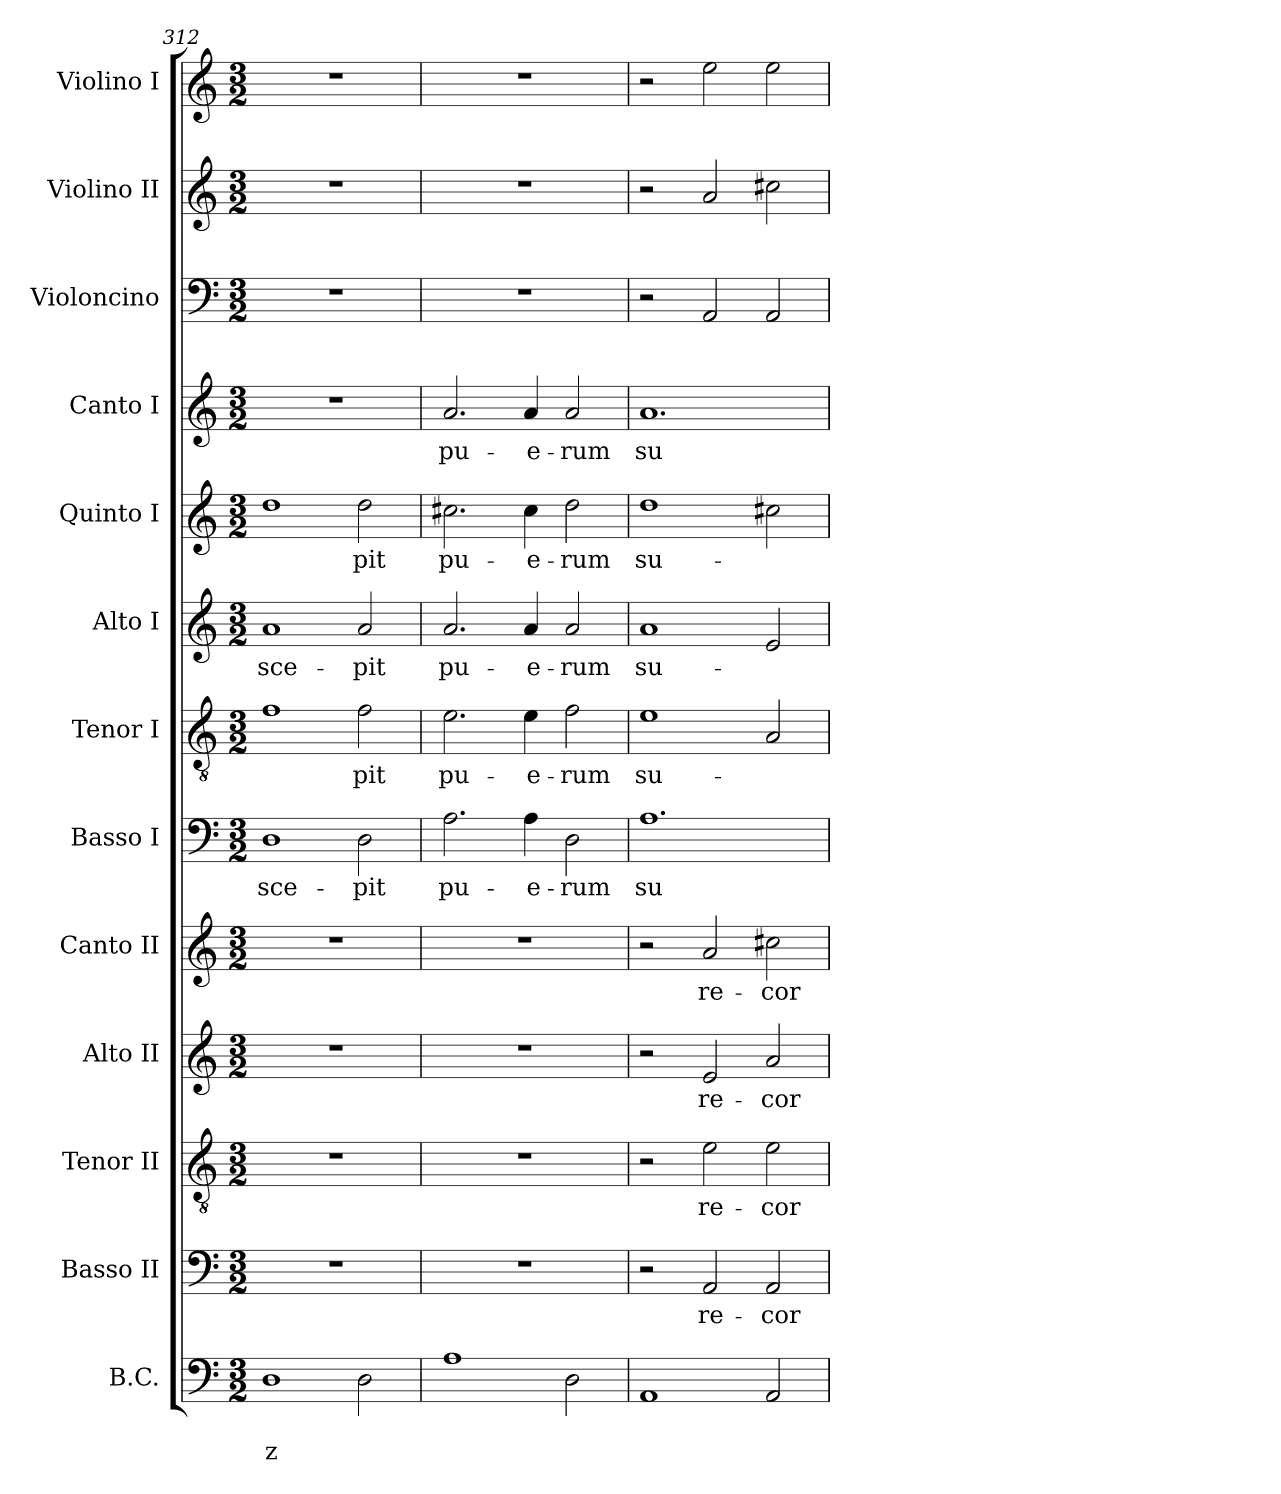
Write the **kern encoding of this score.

**kern	**text	**text	**kern	**text	**kern	**text	**kern	**text	**kern	**text	**kern	**text	**kern	**text	**kern	**text	**kern	**text	**kern	**text	**kern	**kern	**kern
*part13	*part13	*part13	*part12	*part12	*part11	*part11	*part10	*part10	*part9	*part9	*part8	*part8	*part7	*part7	*part6	*part6	*part5	*part5	*part4	*part4	*part3	*part2	*part1
*staff13	*staff13	*staff13	*staff12	*staff12	*staff11	*staff11	*staff10	*staff10	*staff9	*staff9	*staff8	*staff8	*staff7	*staff7	*staff6	*staff6	*staff5	*staff5	*staff4	*staff4	*staff3	*staff2	*staff1
*I"B.C.	*	*	*I"Basso II	*	*I"Tenor II	*	*I"Alto II	*	*I"Canto II	*	*I"Basso I	*	*I"Tenor I	*	*I"Alto I	*	*I"Quinto I	*	*I"Canto I	*	*I"Violoncino	*I"Violino II	*I"Violino I
*I'BC	*	*	*I'B 2	*	*I'T 2	*	*I'A 2	*	*I'C 2	*	*I'B 1	*	*I'T 1	*	*I'A 1	*	*I'Q 1	*	*I'C 1	*	*	*I'Vln. II	*I'Vln. I
*clefF4	*	*	*clefF4	*	*clefGv2	*	*clefG2	*	*clefG2	*	*clefF4	*	*clefGv2	*	*clefG2	*	*clefG2	*	*clefG2	*	*clefF4	*clefG2	*clefG2
*k[]	*	*	*k[]	*	*k[]	*	*k[]	*	*k[]	*	*k[]	*	*k[]	*	*k[]	*	*k[]	*	*k[]	*	*k[]	*k[]	*k[]
*C:	*	*	*C:	*	*C:	*	*C:	*	*C:	*	*C:	*	*C:	*	*C:	*	*C:	*	*C:	*	*C:	*C:	*C:
*M3/2	*	*	*M3/2	*	*M3/2	*	*M3/2	*	*M3/2	*	*M3/2	*	*M3/2	*	*M3/2	*	*M3/2	*	*M3/2	*	*M3/2	*M3/2	*M3/2
=312	=312	=312	=312	=312	=312	=312	=312	=312	=312	=312	=312	=312	=312	=312	=312	=312	=312	=312	=312	=312	=312	=312	=312
!	!	!LO:LY:b	!	!	!	!	!	!	!	!	!	!	!	!	!	!	!	!	!	!	!	!	!
!	!	!	!	!	!	!	!	!	!	!	!	!LO:LY:b	!	!	!	!	!	!	!	!	!	!	!
!	!	!	!	!	!	!	!	!	!	!	!	!	!	!	!	!LO:LY:b	!	!	!	!	!	!	!
1D	.	z	1.r	.	1.r	.	1.r	.	1.r	.	1D	-sce-	1f	.	1a	-sce-	1dd	.	1.r	.	1.r	1.r	1.r
!	!	!	!	!	!	!	!	!	!	!	!	!LO:LY:b	!	!	!	!	!	!	!	!	!	!	!
!	!	!	!	!	!	!	!	!	!	!	!	!	!	!LO:LY:b	!	!	!	!	!	!	!	!	!
!	!	!	!	!	!	!	!	!	!	!	!	!	!	!	!	!LO:LY:b	!	!	!	!	!	!	!
!	!	!	!	!	!	!	!	!	!	!	!	!	!	!	!	!	!	!LO:LY:b	!	!	!	!	!
2D\	.	.	.	.	.	.	.	.	.	.	2D\	-pit	2f\	-pit	2a/	-pit	2dd\	-pit	.	.	.	.	.
!!LO:PB:g=z
=313	=313	=313	=313	=313	=313	=313	=313	=313	=313	=313	=313	=313	=313	=313	=313	=313	=313	=313	=313	=313	=313	=313	=313
!	!	!	!	!	!	!	!	!	!	!	!	!LO:LY:b	!	!	!	!	!	!	!	!	!	!	!
!	!	!	!	!	!	!	!	!	!	!	!	!	!	!LO:LY:b	!	!	!	!	!	!	!	!	!
!	!	!	!	!	!	!	!	!	!	!	!	!	!	!	!	!LO:LY:b	!	!	!	!	!	!	!
!	!	!	!	!	!	!	!	!	!	!	!	!	!	!	!	!	!	!LO:LY:b	!	!	!	!	!
!	!	!	!	!	!	!	!	!	!	!	!	!	!	!	!	!	!	!	!	!LO:LY:b	!	!	!
1A	.	.	1.r	.	1.r	.	1.r	.	1.r	.	2.A\	pu-	2.e\	pu-	2.a/	pu-	2.cc#X\	pu-	2.a/	pu-	1.r	1.r	1.r
!	!	!	!	!	!	!	!	!	!	!	!	!LO:LY:b	!	!	!	!	!	!	!	!	!	!	!
!	!	!	!	!	!	!	!	!	!	!	!	!	!	!LO:LY:b	!	!	!	!	!	!	!	!	!
!	!	!	!	!	!	!	!	!	!	!	!	!	!	!	!	!LO:LY:b	!	!	!	!	!	!	!
!	!	!	!	!	!	!	!	!	!	!	!	!	!	!	!	!	!	!LO:LY:b	!	!	!	!	!
!	!	!	!	!	!	!	!	!	!	!	!	!	!	!	!	!	!	!	!	!LO:LY:b	!	!	!
.	.	.	.	.	.	.	.	.	.	.	4A\	-e-	4e\	-e-	4a/	-e-	4cc#\	-e-	4a/	-e-	.	.	.
!	!	!	!	!	!	!	!	!	!	!	!	!LO:LY:b	!	!	!	!	!	!	!	!	!	!	!
!	!	!	!	!	!	!	!	!	!	!	!	!	!	!LO:LY:b	!	!	!	!	!	!	!	!	!
!	!	!	!	!	!	!	!	!	!	!	!	!	!	!	!	!LO:LY:b	!	!	!	!	!	!	!
!	!	!	!	!	!	!	!	!	!	!	!	!	!	!	!	!	!	!LO:LY:b	!	!	!	!	!
!	!	!	!	!	!	!	!	!	!	!	!	!	!	!	!	!	!	!	!	!LO:LY:b	!	!	!
2D\	.	.	.	.	.	.	.	.	.	.	2D\	-rum	2f\	-rum	2a/	-rum	2dd\	-rum	2a/	-rum	.	.	.
=314	=314	=314	=314	=314	=314	=314	=314	=314	=314	=314	=314	=314	=314	=314	=314	=314	=314	=314	=314	=314	=314	=314	=314
!	!	!	!	!	!	!	!	!	!	!	!	!LO:LY:b	!	!	!	!	!	!	!	!	!	!	!
!	!	!	!	!	!	!	!	!	!	!	!	!	!	!LO:LY:b	!	!	!	!	!	!	!	!	!
!	!	!	!	!	!	!	!	!	!	!	!	!	!	!	!	!LO:LY:b	!	!	!	!	!	!	!
!	!	!	!	!	!	!	!	!	!	!	!	!	!	!	!	!	!	!LO:LY:b	!	!	!	!	!
!	!	!	!	!	!	!	!	!	!	!	!	!	!	!	!	!	!	!	!	!LO:LY:b	!	!	!
1AA	.	.	2r	.	2r	.	2r	.	2r	.	1.A	su-	1e	su-	1a	su-	1dd	su-	1.a	su-	2r	2r	2r
!	!	!	!	!LO:LY:b	!	!	!	!	!	!	!	!	!	!	!	!	!	!	!	!	!	!	!
!	!	!	!	!	!	!LO:LY:b	!	!	!	!	!	!	!	!	!	!	!	!	!	!	!	!	!
!	!	!	!	!	!	!	!	!LO:LY:b	!	!	!	!	!	!	!	!	!	!	!	!	!	!	!
!	!	!	!	!	!	!	!	!	!	!LO:LY:b	!	!	!	!	!	!	!	!	!	!	!	!	!
.	.	.	2AA/	re-	2e\	re-	2e/	re-	2a/	re-	.	.	.	.	.	.	.	.	.	.	2AA/	2a/	2ee\
!	!	!	!	!LO:LY:b	!	!	!	!	!	!	!	!	!	!	!	!	!	!	!	!	!	!	!
!	!	!	!	!	!	!LO:LY:b	!	!	!	!	!	!	!	!	!	!	!	!	!	!	!	!	!
!	!	!	!	!	!	!	!	!LO:LY:b	!	!	!	!	!	!	!	!	!	!	!	!	!	!	!
!	!	!	!	!	!	!	!	!	!	!LO:LY:b	!	!	!	!	!	!	!	!	!	!	!	!	!
2AA/	.	.	2AA/	-cor-	2e\	-cor-	2a/	-cor-	2cc#X\	-cor-	.	.	2A/	.	2e/	.	2cc#X\	.	.	.	2AA/	2cc#X\	2ee\
=	=	=	=	=	=	=	=	=	=	=	=	=	=	=	=	=	=	=	=	=	=	=	=
*-	*-	*-	*-	*-	*-	*-	*-	*-	*-	*-	*-	*-	*-	*-	*-	*-	*-	*-	*-	*-	*-	*-	*-
